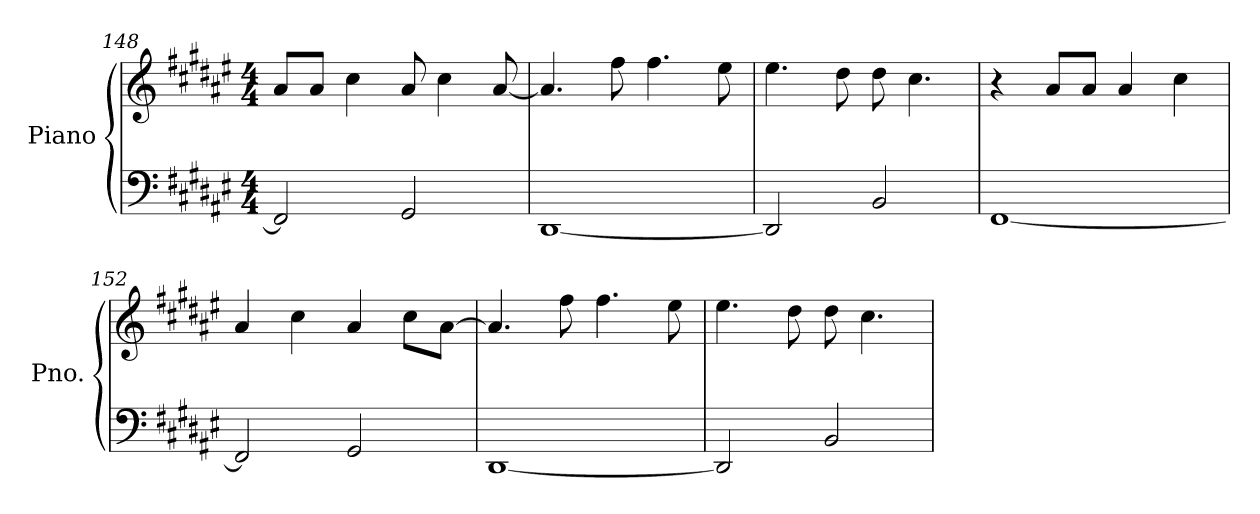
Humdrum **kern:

**kern	**kern
*part1	*part1
*staff2	*staff1
*I"Piano	*
*I'Pno.	*
*clefF4	*clefG2
*k[f#c#g#d#a#e#]	*k[f#c#g#d#a#e#]
*M4/4	*M4/4
=148	=148
2FF#/]	8a#/L
.	8a#/J
.	4cc#\
2GG#/	8a#/
.	4cc#\
.	[8a#/
!!LO:LB:g=z
=149	=149
[1DD#	4.a#/]
.	8ff#\
.	4.ff#\
.	8ee#\
=150	=150
2DD#/]	4.ee#\
.	8dd#\
2BB/	8dd#\
.	4.cc#\
=151	=151
[1FF#	4r
.	8a#/L
.	8a#/J
.	4a#/
.	4cc#\
=152	=152
2FF#/]	4a#/
.	4cc#\
2GG#/	4a#/
.	8cc#\L
.	[8a#\J
=153	=153
[1DD#	4.a#/]
.	8ff#\
.	4.ff#\
.	8ee#\
=154	=154
2DD#/]	4.ee#\
.	8dd#\
2BB/	8dd#\
.	4.cc#\
=	=
*-	*-
